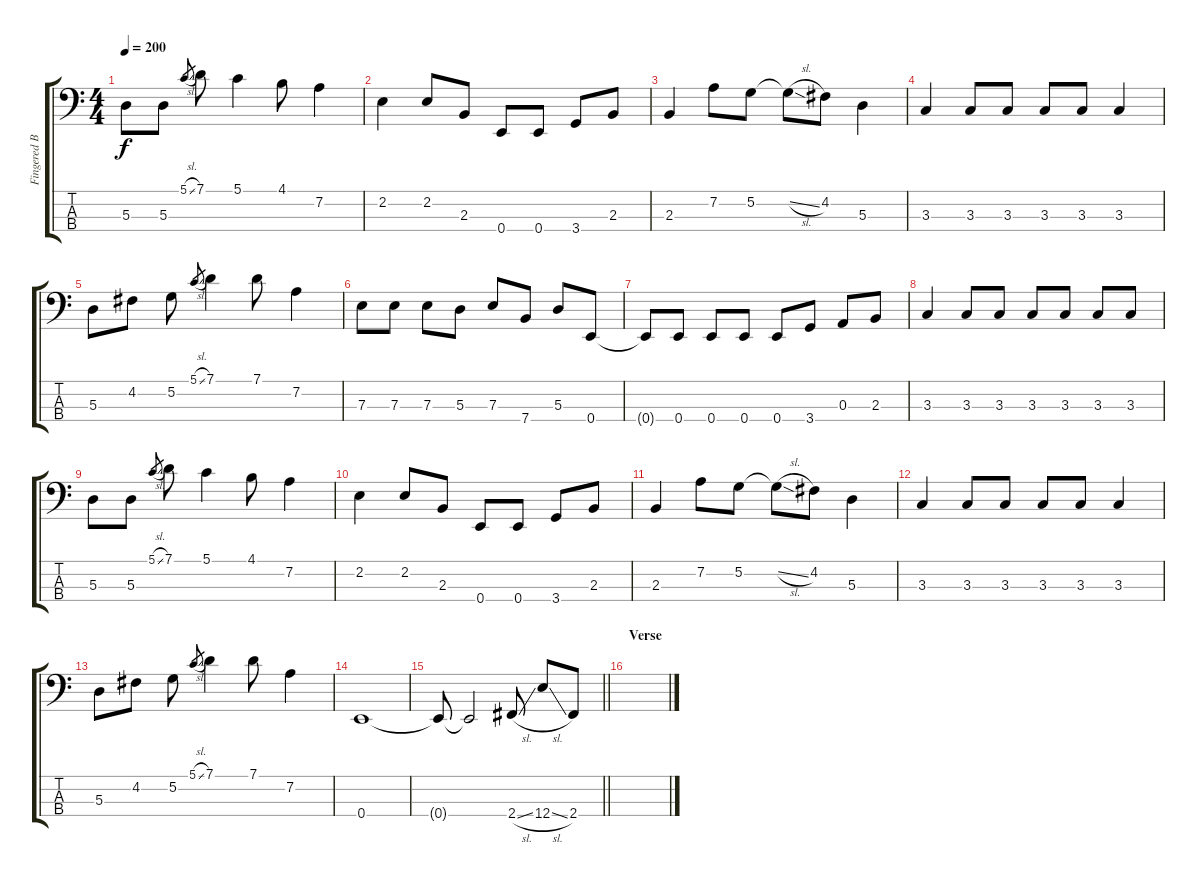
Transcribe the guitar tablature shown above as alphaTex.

\track ("Fingered Bass" "Fingered B") {instrument electricbassfinger}
\staff {score tabs}
\tuning (G2 D2 A1 E1) {hide}
\ts (4 4)
\tempo 200
\clef f4
\ks c
5.3.8{dy f} 5.3.8 5.1{sl}.8{gr} 7.1.8 5.1.4 4.1.8 7.2.4 |
2.2.4 2.2.8 2.3.8 0.4.8 0.4.8 3.4.8 2.3.8 |
2.3.4 7.2.8 5.2.8 5.2{sl t}.8 4.2.8 5.3.4 |
3.3.4 3.3.8 3.3.8 3.3.8 3.3.8 3.3.4 |
5.3.8 4.2.8 5.2.8 5.1{sl}.8{gr} 7.1.4 7.1.8 7.2.4 |
7.3.8 7.3.8 7.3.8 5.3.8 7.3.8 7.4.8 5.3.8 0.4.8 |
0.4{t}.8 0.4.8 0.4.8 0.4.8 0.4.8 3.4.8 0.3.8 2.3.8 |
3.3.4 3.3.8 3.3.8 3.3.8 3.3.8 3.3.8 3.3.8 |
5.3.8 5.3.8 5.1{sl}.8{gr} 7.1.8 5.1.4 4.1.8 7.2.4 |
2.2.4 2.2.8 2.3.8 0.4.8 0.4.8 3.4.8 2.3.8 |
2.3.4 7.2.8 5.2.8 5.2{sl t}.8 4.2.8 5.3.4 |
3.3.4 3.3.8 3.3.8 3.3.8 3.3.8 3.3.4 |
5.3.8 4.2.8 5.2.8 5.1{sl}.8{gr} 7.1.4 7.1.8 7.2.4 |
0.4.1 |
\barLineRight lightlight
0.4{t}.8 0.4{t}.2 2.4{sl}.8 12.4{sl}.8 2.4.8 |
\section ("" "Verse")
